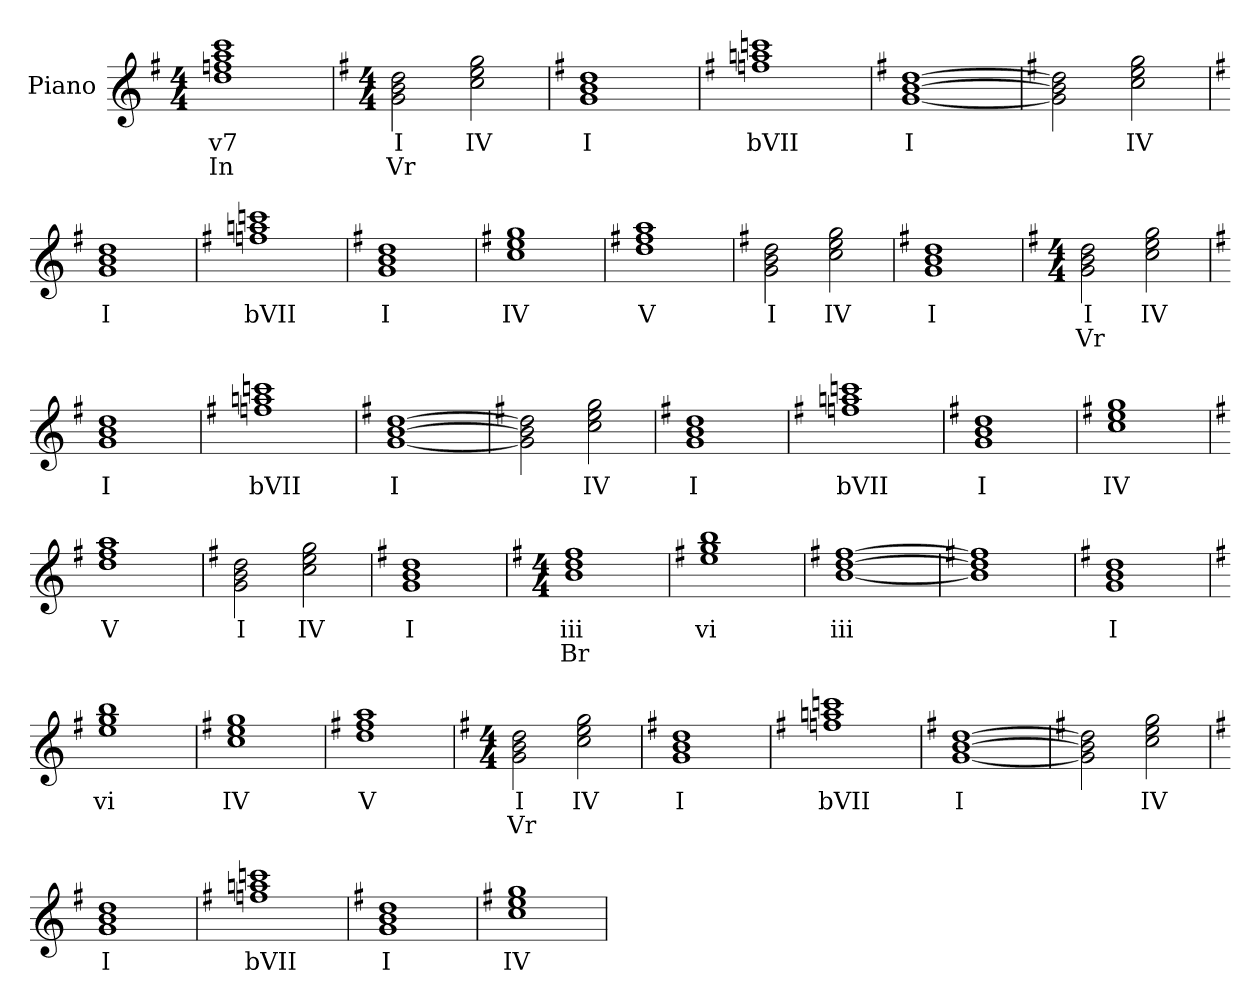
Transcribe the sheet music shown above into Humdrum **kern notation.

**kern	**text	**text
*part1	*part1	*part1
*staff1	*staff1	*staff1
*I"Piano	*	*
*I'Pno	*	*
*k[f#]	*	*
*G:	*	*
*M4/4	*	*
=	=	=
1dd 1ffn 1aa 1ccc	v7	In
=	=	=
*k[f#]	*	*
*G:	*	*
*M4/4	*	*
2g 2b 2dd	I	Vr
2cc 2ee 2gg	IV	.
=	=	=
*k[f#]	*	*
*G:	*	*
1g 1b 1dd	I	.
=	=	=
*k[f#]	*	*
*G:	*	*
1ffn 1aan 1cccn	bVII	.
=	=	=
*k[f#]	*	*
*G:	*	*
[1g [1b [1dd	I	.
=	=	=
*k[f#]	*	*
*G:	*	*
2g] 2b] 2dd]	.	.
2cc 2ee 2gg	IV	.
=	=	=
*k[f#]	*	*
*G:	*	*
1g 1b 1dd	I	.
=	=	=
*k[f#]	*	*
*G:	*	*
1ffn 1aan 1cccn	bVII	.
=	=	=
*k[f#]	*	*
*G:	*	*
1g 1b 1dd	I	.
=	=	=
*k[f#]	*	*
*G:	*	*
1cc 1ee 1gg	IV	.
=	=	=
*k[f#]	*	*
*G:	*	*
1dd 1ff# 1aa	V	.
=	=	=
*k[f#]	*	*
*G:	*	*
2g 2b 2dd	I	.
2cc 2ee 2gg	IV	.
=	=	=
*k[f#]	*	*
*G:	*	*
1g 1b 1dd	I	.
=	=	=
*k[f#]	*	*
*G:	*	*
*M4/4	*	*
2g 2b 2dd	I	Vr
2cc 2ee 2gg	IV	.
=	=	=
*k[f#]	*	*
*G:	*	*
1g 1b 1dd	I	.
=	=	=
*k[f#]	*	*
*G:	*	*
1ffn 1aan 1cccn	bVII	.
=	=	=
*k[f#]	*	*
*G:	*	*
[1g [1b [1dd	I	.
=	=	=
*k[f#]	*	*
*G:	*	*
2g] 2b] 2dd]	.	.
2cc 2ee 2gg	IV	.
=	=	=
*k[f#]	*	*
*G:	*	*
1g 1b 1dd	I	.
=	=	=
*k[f#]	*	*
*G:	*	*
1ffn 1aan 1cccn	bVII	.
=	=	=
*k[f#]	*	*
*G:	*	*
1g 1b 1dd	I	.
=	=	=
*k[f#]	*	*
*G:	*	*
1cc 1ee 1gg	IV	.
=	=	=
*k[f#]	*	*
*G:	*	*
1dd 1ff# 1aa	V	.
=	=	=
*k[f#]	*	*
*G:	*	*
2g 2b 2dd	I	.
2cc 2ee 2gg	IV	.
=	=	=
*k[f#]	*	*
*G:	*	*
1g 1b 1dd	I	.
=	=	=
*k[f#]	*	*
*G:	*	*
*M4/4	*	*
1b 1dd 1ff#	iii	Br
=	=	=
*k[f#]	*	*
*G:	*	*
1ee 1gg 1bb	vi	.
=	=	=
*k[f#]	*	*
*G:	*	*
[1b [1dd [1ff#	iii	.
=	=	=
*k[f#]	*	*
*G:	*	*
1b] 1dd] 1ff#]	.	.
=	=	=
*k[f#]	*	*
*G:	*	*
1g 1b 1dd	I	.
=	=	=
*k[f#]	*	*
*G:	*	*
1ee 1gg 1bb	vi	.
=	=	=
*k[f#]	*	*
*G:	*	*
1cc 1ee 1gg	IV	.
=	=	=
*k[f#]	*	*
*G:	*	*
1dd 1ff# 1aa	V	.
=	=	=
*k[f#]	*	*
*G:	*	*
*M4/4	*	*
2g 2b 2dd	I	Vr
2cc 2ee 2gg	IV	.
=	=	=
*k[f#]	*	*
*G:	*	*
1g 1b 1dd	I	.
=	=	=
*k[f#]	*	*
*G:	*	*
1ffn 1aan 1cccn	bVII	.
=	=	=
*k[f#]	*	*
*G:	*	*
[1g [1b [1dd	I	.
=	=	=
*k[f#]	*	*
*G:	*	*
2g] 2b] 2dd]	.	.
2cc 2ee 2gg	IV	.
=	=	=
*k[f#]	*	*
*G:	*	*
1g 1b 1dd	I	.
=	=	=
*k[f#]	*	*
*G:	*	*
1ffn 1aan 1cccn	bVII	.
=	=	=
*k[f#]	*	*
*G:	*	*
1g 1b 1dd	I	.
=	=	=
*k[f#]	*	*
*G:	*	*
1cc 1ee 1gg	IV	.
=	=	=
*-	*-	*-
